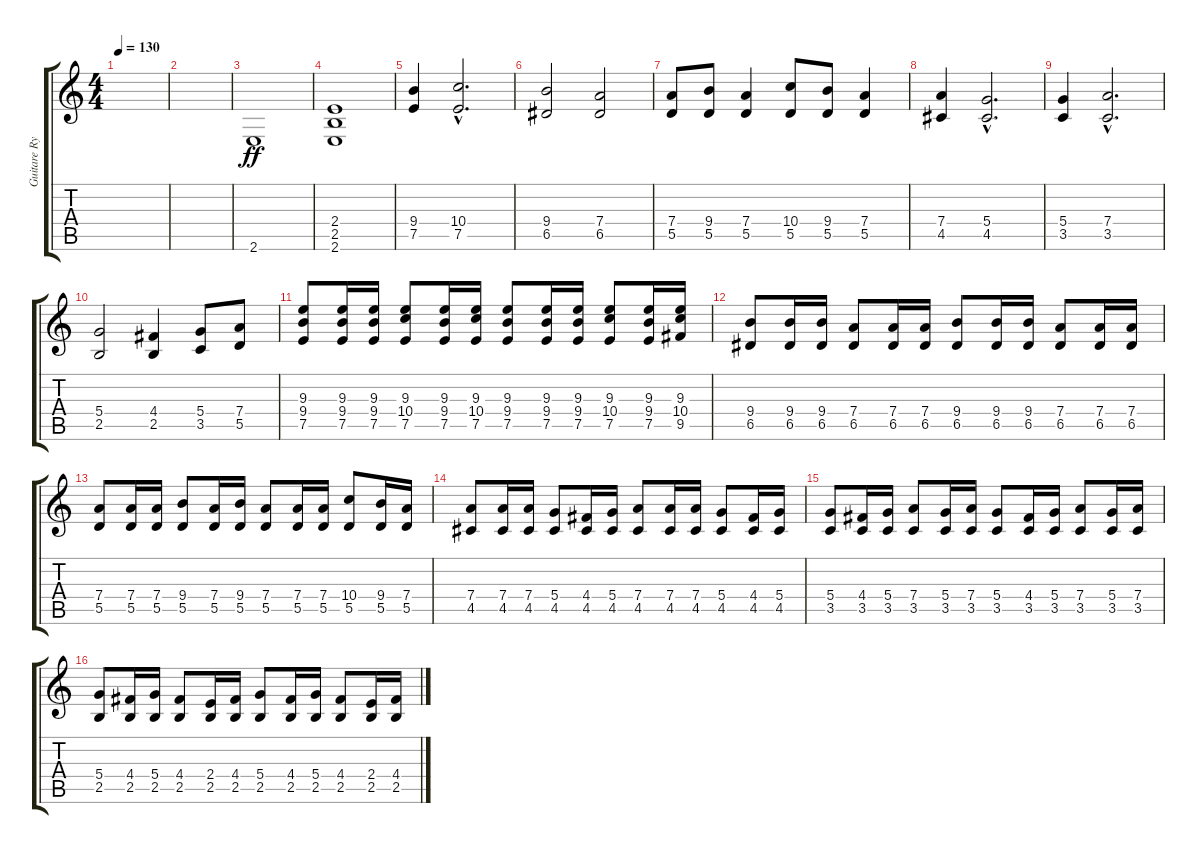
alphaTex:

\track ("Guitare Rythmique " "Guitare Ry") {instrument distortionguitar}
\staff {score tabs}
\tuning (E4 B3 G3 D3 A2 D2) {hide}
\ts (4 4)
\tempo 130
\clef g2
\ks c
|
|
2.6.1{dy ff} |
(2.4 2.5 2.6).1 |
(9.4 7.5).4 (10.4{hac} 7.5{hac}).2{d} |
(9.4 6.5).2 (7.4 6.5).2 |
(7.4 5.5).8 (9.4 5.5).8 (7.4 5.5).4 (10.4 5.5).8 (9.4 5.5).8 (7.4 5.5).4 |
(7.4 4.5).4 (5.4{hac} 4.5{hac}).2{d} |
(5.4 3.5).4 (7.4{hac} 3.5{hac}).2{d} |
(5.4 2.5).2 (4.4 2.5).4 (5.4 3.5).8 (7.4 5.5).8 |
(9.3 9.4 7.5).8 (9.3 9.4 7.5).16 (9.3 9.4 7.5).16 (9.3 10.4 7.5).8 (9.3 9.4 7.5).16 (9.3 10.4 7.5).16 (9.3 9.4 7.5).8 (9.3 9.4 7.5).16 (9.3 9.4 7.5).16 (9.3 10.4 7.5).8 (9.3 9.4 7.5).16 (9.3 10.4 9.5).16 |
(9.4 6.5).8 (9.4 6.5).16 (9.4 6.5).16 (7.4 6.5).8 (7.4 6.5).16 (7.4 6.5).16 (9.4 6.5).8 (9.4 6.5).16 (9.4 6.5).16 (7.4 6.5).8 (7.4 6.5).16 (7.4 6.5).16 |
(7.4 5.5).8 (7.4 5.5).16 (7.4 5.5).16 (9.4 5.5).8 (7.4 5.5).16 (9.4 5.5).16 (7.4 5.5).8 (7.4 5.5).16 (7.4 5.5).16 (10.4 5.5).8 (9.4 5.5).16 (7.4 5.5).16 |
(7.4 4.5).8 (7.4 4.5).16 (7.4 4.5).16 (5.4 4.5).8 (4.4 4.5).16 (5.4 4.5).16 (7.4 4.5).8 (7.4 4.5).16 (7.4 4.5).16 (5.4 4.5).8 (4.4 4.5).16 (5.4 4.5).16 |
(5.4 3.5).8 (4.4 3.5).16 (5.4 3.5).16 (7.4 3.5).8 (5.4 3.5).16 (7.4 3.5).16 (5.4 3.5).8 (4.4 3.5).16 (5.4 3.5).16 (7.4 3.5).8 (5.4 3.5).16 (7.4 3.5).16 |
(5.4 2.5).8 (4.4 2.5).16 (5.4 2.5).16 (4.4 2.5).8 (2.4 2.5).16 (4.4 2.5).16 (5.4 2.5).8 (4.4 2.5).16 (5.4 2.5).16 (4.4 2.5).8 (2.4 2.5).16 (4.4 2.5).16
